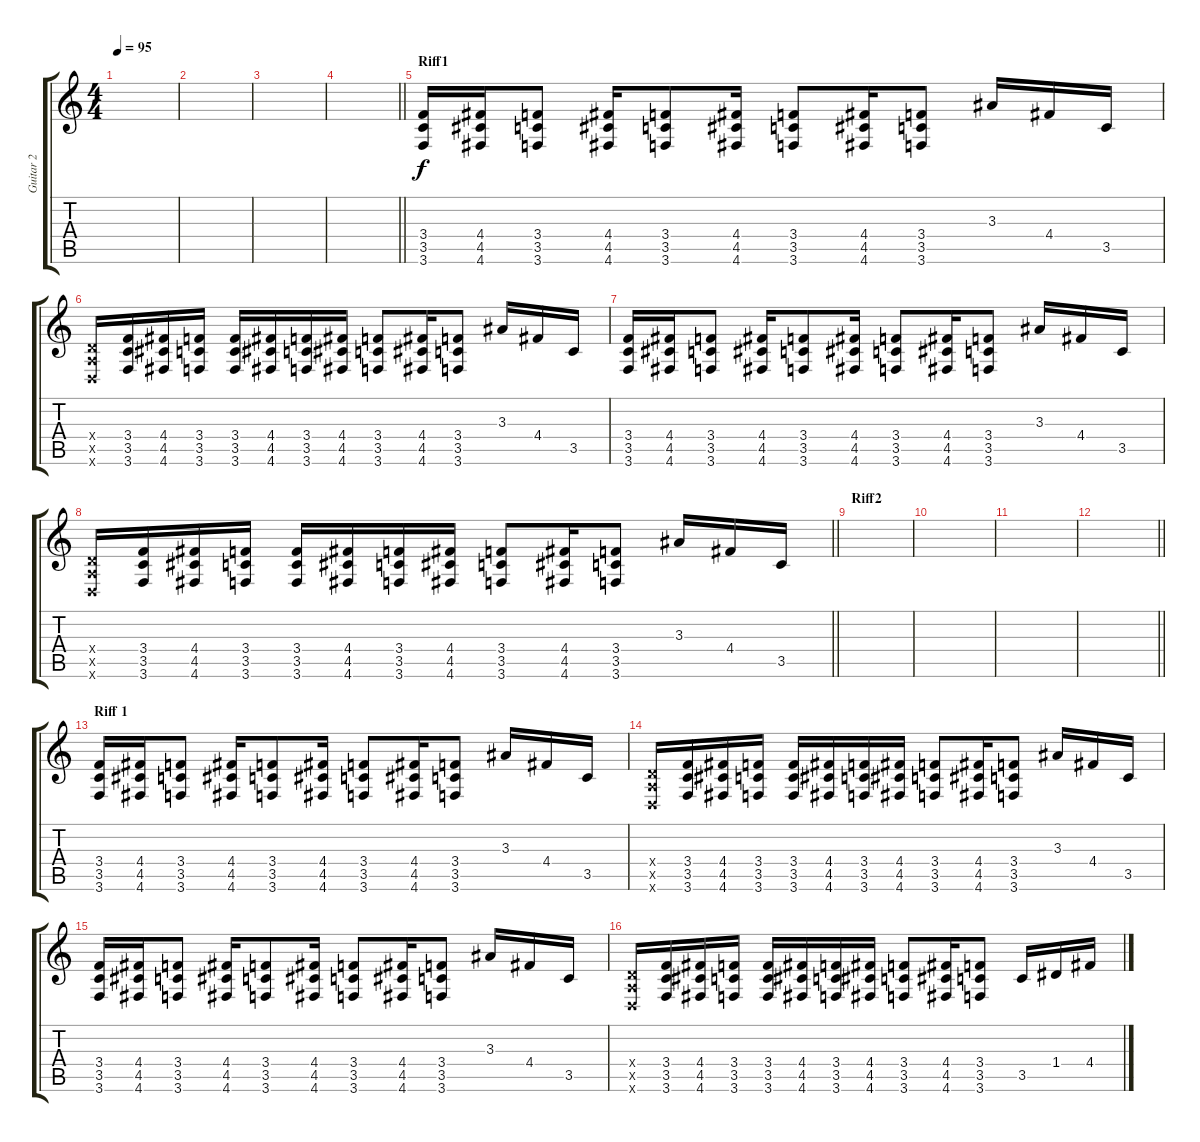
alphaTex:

\track ("Guitar 2" "Guitar 2") {instrument distortionguitar}
\staff {score tabs}
\tuning (E4 B3 G3 D3 A2 D2) {hide}
\ts (4 4)
\tempo 95
\clef g2
\ks c
|
|
|
\barLineRight lightlight
|
\section ("" "Riff1")
(3.4 3.5 3.6).16{instrument distortionguitar} (4.4 4.5 4.6).16 (3.4 3.5 3.6).8 (4.4 4.5 4.6).16 (3.4 3.5 3.6).8 (4.4 4.5 4.6).16 (3.4 3.5 3.6).8 (4.4 4.5 4.6).16 (3.4 3.5 3.6).8 3.3.16{instrument guitarharmonics} 4.4.16 3.5.16 |
(0.4{x} 0.5{x} 0.6{x}).16{instrument distortionguitar} (3.4 3.5 3.6).16 (4.4 4.5 4.6).16 (3.4 3.5 3.6).16 (3.4 3.5 3.6).16 (4.4 4.5 4.6).16 (3.4 3.5 3.6).16 (4.4 4.5 4.6).16 (3.4 3.5 3.6).8 (4.4 4.5 4.6).16 (3.4 3.5 3.6).8 3.3.16{instrument guitarharmonics} 4.4.16 3.5.16 |
(3.4 3.5 3.6).16{instrument distortionguitar} (4.4 4.5 4.6).16 (3.4 3.5 3.6).8 (4.4 4.5 4.6).16 (3.4 3.5 3.6).8 (4.4 4.5 4.6).16 (3.4 3.5 3.6).8 (4.4 4.5 4.6).16 (3.4 3.5 3.6).8 3.3.16{instrument guitarharmonics} 4.4.16 3.5.16 |
\barLineRight lightlight
(0.4{x} 0.5{x} 0.6{x}).16{instrument distortionguitar} (3.4 3.5 3.6).16 (4.4 4.5 4.6).16 (3.4 3.5 3.6).16 (3.4 3.5 3.6).16 (4.4 4.5 4.6).16 (3.4 3.5 3.6).16 (4.4 4.5 4.6).16 (3.4 3.5 3.6).8 (4.4 4.5 4.6).16 (3.4 3.5 3.6).8 3.3.16{instrument guitarharmonics} 4.4.16 3.5.16 |
\section ("" "Riff2")
|
|
|
\barLineRight lightlight
|
\section ("" "Riff 1")
(3.4 3.5 3.6).16{instrument distortionguitar} (4.4 4.5 4.6).16 (3.4 3.5 3.6).8 (4.4 4.5 4.6).16 (3.4 3.5 3.6).8 (4.4 4.5 4.6).16 (3.4 3.5 3.6).8 (4.4 4.5 4.6).16 (3.4 3.5 3.6).8 3.3.16{instrument guitarharmonics} 4.4.16 3.5.16 |
(0.4{x} 0.5{x} 0.6{x}).16{instrument distortionguitar} (3.4 3.5 3.6).16 (4.4 4.5 4.6).16 (3.4 3.5 3.6).16 (3.4 3.5 3.6).16 (4.4 4.5 4.6).16 (3.4 3.5 3.6).16 (4.4 4.5 4.6).16 (3.4 3.5 3.6).8 (4.4 4.5 4.6).16 (3.4 3.5 3.6).8 3.3.16{instrument guitarharmonics} 4.4.16 3.5.16 |
(3.4 3.5 3.6).16{instrument distortionguitar} (4.4 4.5 4.6).16 (3.4 3.5 3.6).8 (4.4 4.5 4.6).16 (3.4 3.5 3.6).8 (4.4 4.5 4.6).16 (3.4 3.5 3.6).8 (4.4 4.5 4.6).16 (3.4 3.5 3.6).8 3.3.16{instrument guitarharmonics} 4.4.16 3.5.16 |
(0.4{x} 0.5{x} 0.6{x}).16{instrument distortionguitar} (3.4 3.5 3.6).16 (4.4 4.5 4.6).16 (3.4 3.5 3.6).16 (3.4 3.5 3.6).16 (4.4 4.5 4.6).16 (3.4 3.5 3.6).16 (4.4 4.5 4.6).16 (3.4 3.5 3.6).8 (4.4 4.5 4.6).16 (3.4 3.5 3.6).8 3.5.16{instrument guitarharmonics} 1.4.16 4.4.16
